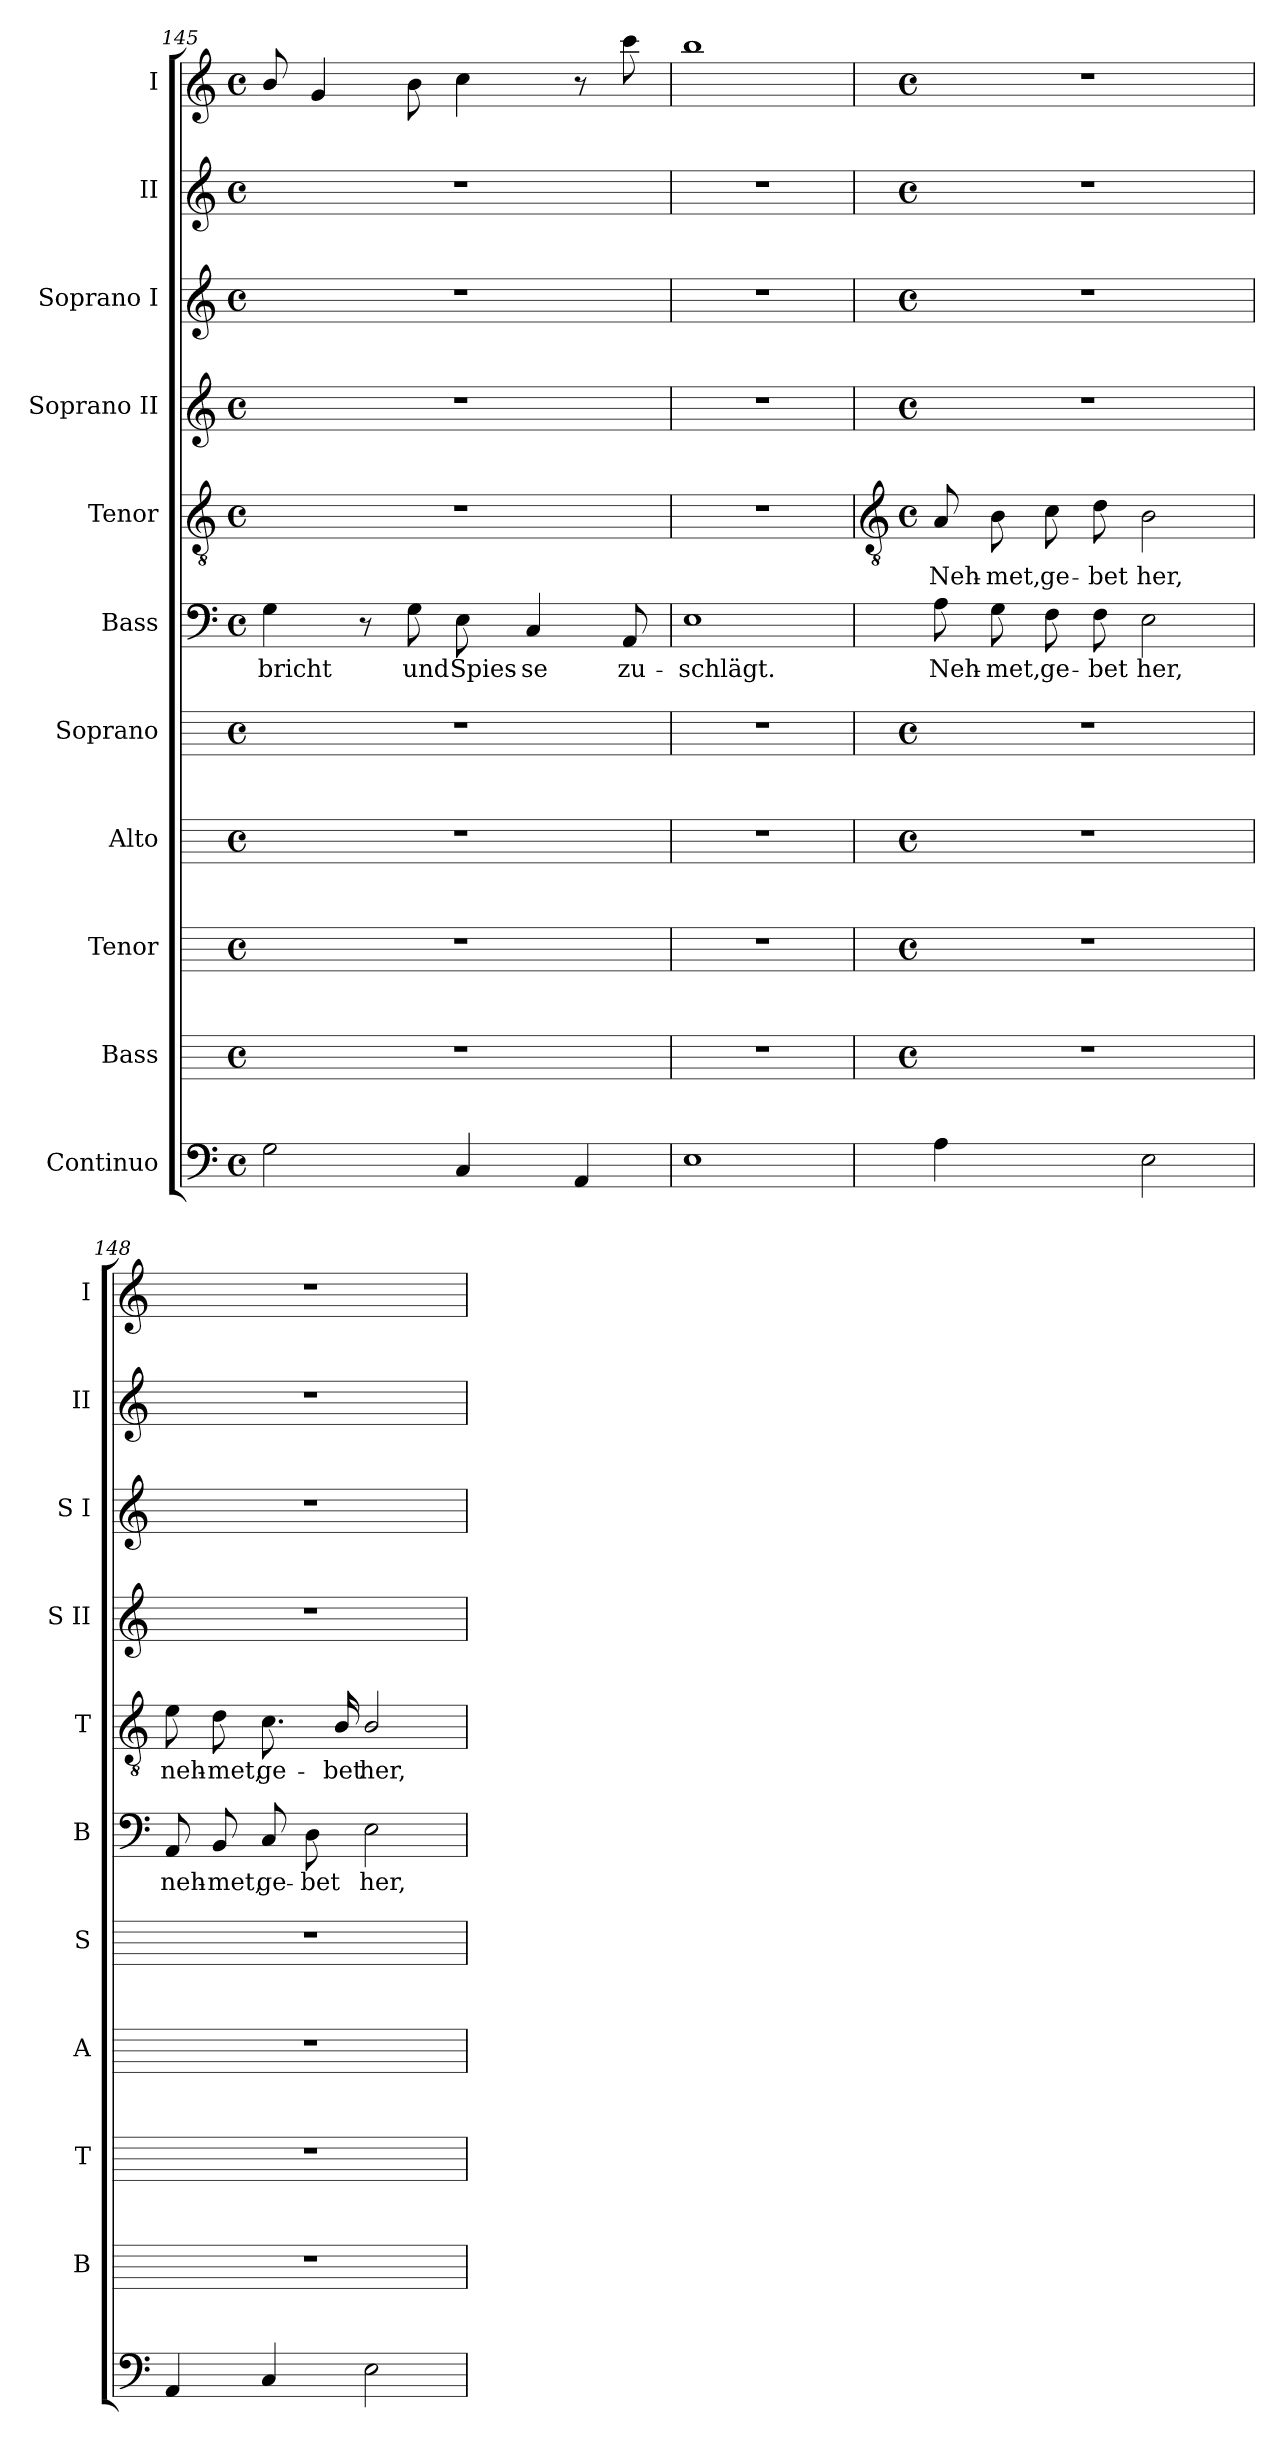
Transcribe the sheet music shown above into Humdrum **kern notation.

**kern	**text	**kern	**kern	**kern	**kern	**kern	**text	**kern	**text	**kern	**kern	**kern	**kern
*part11	*part11	*part10	*part9	*part8	*part7	*part6	*part6	*part5	*part5	*part4	*part3	*part2	*part1
*staff11	*staff11	*staff10	*staff9	*staff8	*staff7	*staff6	*staff6	*staff5	*staff5	*staff4	*staff3	*staff2	*staff1
*I"Continuo	*	*I"Bass	*I"Tenor	*I"Alto	*I"Soprano	*I"Bass	*	*I"Tenor	*	*I"Soprano II	*I"Soprano I	*I"II	*I"I
*	*	*I'B	*I'T	*I'A	*I'S	*I'B	*	*I'T	*	*I'S II	*I'S I	*I'II	*I'I
*clefF4	*	*	*	*	*	*clefF4	*	*clefGv2	*	*clefG2	*clefG2	*clefG2	*clefG2
*	*	*ITrd4c7	*ITrd4c7	*ITrd4c7	*ITrd4c7	*	*	*	*	*	*	*	*
*k[]	*	*	*	*	*	*k[]	*	*k[]	*	*k[]	*k[]	*k[]	*k[]
*C:	*	*	*	*	*	*C:	*	*C:	*	*C:	*C:	*C:	*C:
*M4/4	*	*M4/4	*M4/4	*M4/4	*M4/4	*M4/4	*	*M4/4	*	*M4/4	*M4/4	*M4/4	*M4/4
*met(c)	*	*met(c)	*met(c)	*met(c)	*met(c)	*met(c)	*	*met(c)	*	*met(c)	*met(c)	*met(c)	*met(c)
=145	=145	=145	=145	=145	=145	=145	=145	=145	=145	=145	=145	=145	=145
!	!	!	!	!	!	!	!LO:LY:b	!	!	!	!	!	!
2G	.	1r	1r	1r	1r	4G	-bricht	1r	.	1r	1r	1r	8b/
.	.	.	.	.	.	.	.	.	.	.	.	.	4g
.	.	.	.	.	.	8r	.	.	.	.	.	.	.
!	!	!	!	!	!	!	!LO:LY:b	!	!	!	!	!	!
.	.	.	.	.	.	8G	und	.	.	.	.	.	8b
!	!	!	!	!	!	!	!LO:LY:b	!	!	!	!	!	!
4C	.	.	.	.	.	8E	Spies-	.	.	.	.	.	4cc
!	!	!	!	!	!	!	!LO:LY:b	!	!	!	!	!	!
.	.	.	.	.	.	4C	-se	.	.	.	.	.	.
4AA	.	.	.	.	.	.	.	.	.	.	.	.	8r
!	!	!	!	!	!	!	!LO:LY:b	!	!	!	!	!	!
.	.	.	.	.	.	8AA	zu-	.	.	.	.	.	8ccc
=146	=146	=146	=146	=146	=146	=146	=146	=146	=146	=146	=146	=146	=146
!	!	!	!	!	!	!	!LO:LY:b	!	!	!	!	!	!
1E	.	1r	1r	1r	1r	1E	-schlägt.	1r	.	1r	1r	1r	1bb
!!LO:LB:g=z
=147	=147	=147	=147	=147	=147	=147	=147	=147	=147	=147	=147	=147	=147
*	*	*	*	*	*	*	*	*clefGv2	*	*	*	*	*
*	*	*	*	*	*	*	*	*k[]	*	*	*	*	*
*	*	*	*	*	*	*	*	*C:	*	*	*	*	*
*	*	*M4/4	*M4/4	*M4/4	*M4/4	*	*	*M4/4	*	*M4/4	*M4/4	*M4/4	*M4/4
*	*	*met(c)	*met(c)	*met(c)	*met(c)	*	*	*met(c)	*	*met(c)	*met(c)	*met(c)	*met(c)
!	!	!	!	!	!	!	!LO:LY:b	!	!LO:LY:b	!	!	!	!
4A	.	1r	1r	1r	1r	8A	Neh-	8A	Neh-	1r	1r	1r	1r
!	!	!	!	!	!	!	!LO:LY:b	!	!LO:LY:b	!	!	!	!
.	.	.	.	.	.	8G	-met,	8B	-met,	.	.	.	.
!	!LO:LY:b	!	!	!	!	!	!LO:LY:b	!	!LO:LY:b	!	!	!	!
[8FLyy	5	.	.	.	.	8F	ge-	8c	ge-	.	.	.	.
!	!LO:LY:b	!	!	!	!	!	!LO:LY:b	!	!LO:LY:b	!	!	!	!
8FJyy]	6	.	.	.	.	8F	-bet	8d	-bet	.	.	.	.
!	!	!	!	!	!	!	!LO:LY:b	!	!LO:LY:b	!	!	!	!
2E	.	.	.	.	.	2E	her,	2B	her,	.	.	.	.
=148	=148	=148	=148	=148	=148	=148	=148	=148	=148	=148	=148	=148	=148
!	!	!	!	!	!	!	!LO:LY:b	!	!LO:LY:b	!	!	!	!
4AA	.	1r	1r	1r	1r	8AA	neh-	8e	neh-	1r	1r	1r	1r
!	!	!	!	!	!	!	!LO:LY:b	!	!LO:LY:b	!	!	!	!
.	.	.	.	.	.	8BB	-met,	8d	-met,	.	.	.	.
!	!	!	!	!	!	!	!LO:LY:b	!	!LO:LY:b	!	!	!	!
4C	.	.	.	.	.	8C	ge-	8.c	ge-	.	.	.	.
!	!	!	!	!	!	!	!LO:LY:b	!	!	!	!	!	!
.	.	.	.	.	.	8D	-bet	.	.	.	.	.	.
!	!	!	!	!	!	!	!	!	!LO:LY:b	!	!	!	!
.	.	.	.	.	.	.	.	16B/	-bet	.	.	.	.
!	!	!	!	!	!	!	!LO:LY:b	!	!LO:LY:b	!	!	!	!
2E	.	.	.	.	.	2E	her,	2B/	her,	.	.	.	.
=	=	=	=	=	=	=	=	=	=	=	=	=	=
*-	*-	*-	*-	*-	*-	*-	*-	*-	*-	*-	*-	*-	*-
